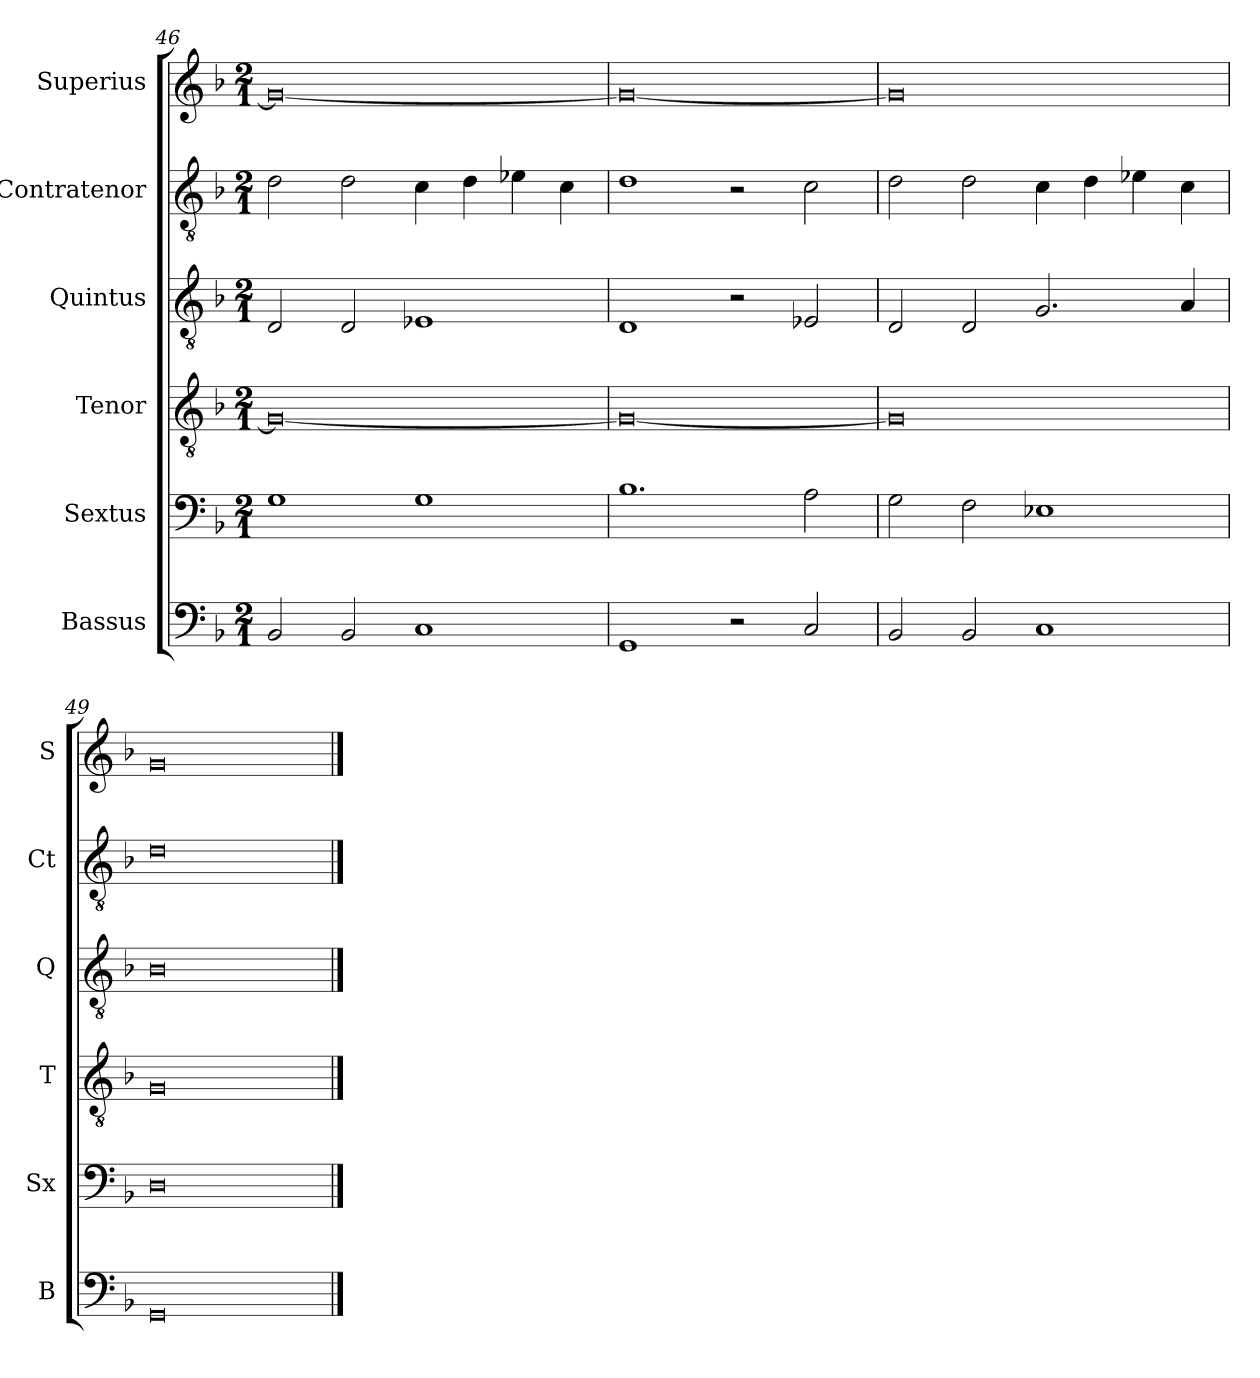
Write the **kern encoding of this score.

**kern	**kern	**kern	**kern	**kern	**kern
*part6	*part5	*part4	*part3	*part2	*part1
*staff6	*staff5	*staff4	*staff3	*staff2	*staff1
*I"Bassus	*I"Sextus	*I"Tenor	*I"Quintus	*I"Contratenor	*I"Superius
*I'B	*I'Sx	*I'T	*I'Q	*I'Ct	*I'S
*clefF4	*clefF4	*clefGv2	*clefGv2	*clefGv2	*clefG2
*k[b-]	*k[b-]	*k[b-]	*k[b-]	*k[b-]	*k[b-]
*M2/1	*M2/1	*M2/1	*M2/1	*M2/1	*M2/1
=46	=46	=46	=46	=46	=46
2BB-/	1G	0G_	2D/	2d\	0g_
2BB-/	.	.	2D/	2d\	.
1C	1G	.	1E-X	4c\	.
.	.	.	.	4d\	.
.	.	.	.	4e-X\	.
.	.	.	.	4c\	.
=47	=47	=47	=47	=47	=47
1GG	1.B-	0G_	1D	1d	0g_
2r	.	.	2r	2r	.
2C/	2A\	.	2E-X/	2c\	.
=48	=48	=48	=48	=48	=48
2BB-/	2G\	0G]	2D/	2d\	0g]
2BB-/	2F\	.	2D/	2d\	.
1C	1E-X	.	2.G/	4c\	.
.	.	.	.	4d\	.
.	.	.	.	4e-X\	.
.	.	.	4A/	4c\	.
=49	=49	=49	=49	=49	=49
0GG	0D	0G	0B-	0d	0g
==	==	==	==	==	==
*-	*-	*-	*-	*-	*-
